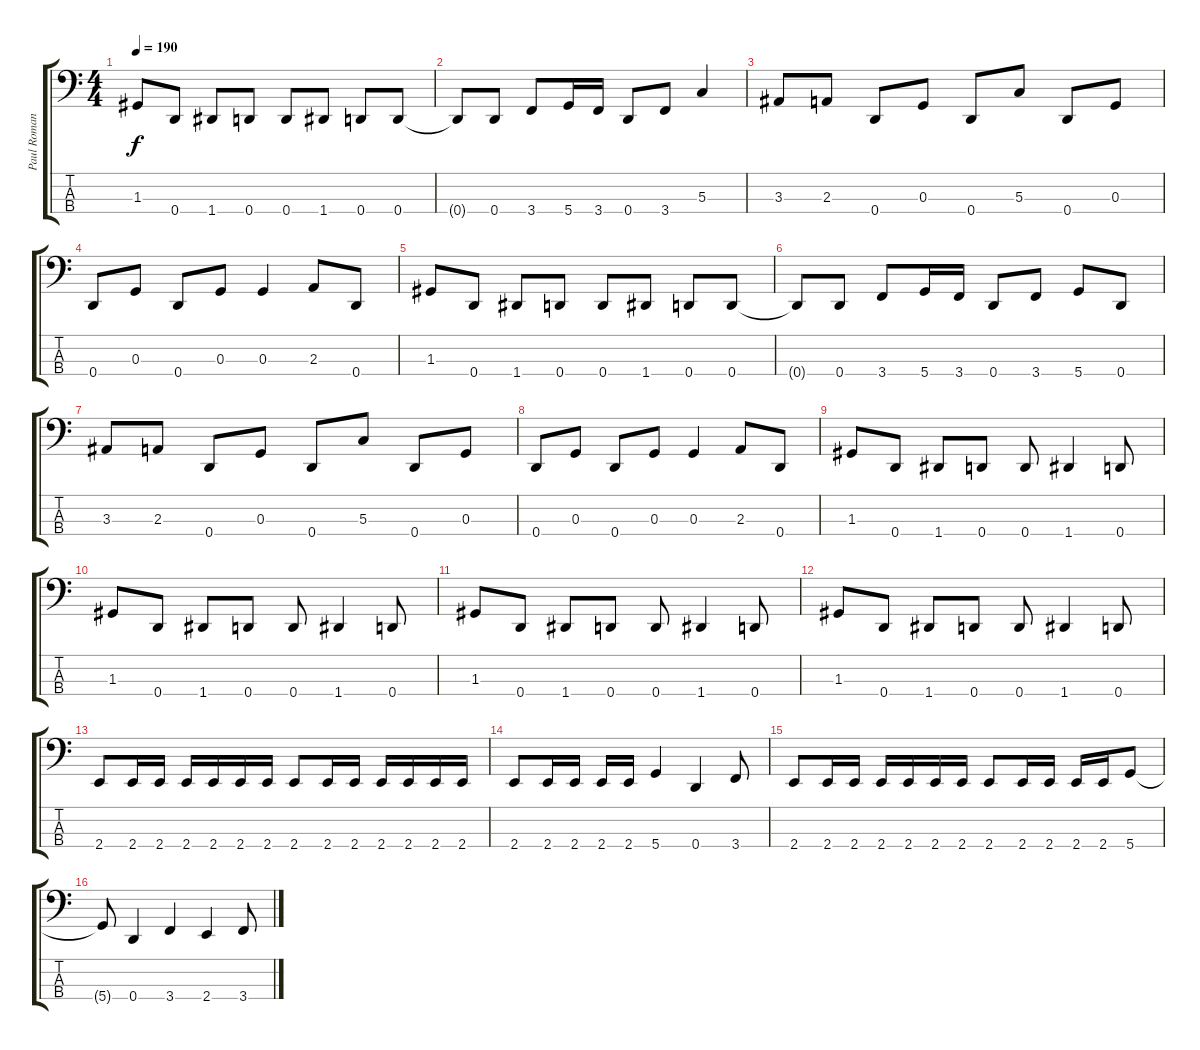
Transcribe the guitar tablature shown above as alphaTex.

\track ("Paul Romanko" "Paul Roman") {instrument electricbasspick}
\staff {score tabs}
\tuning (F2 C2 G1 D1) {hide}
\ts (4 4)
\tempo 190
\clef f4
\ks c
1.3.8{dy f} 0.4.8 1.4.8 0.4.8 0.4.8 1.4.8 0.4.8 0.4.8 |
0.4{t}.8 0.4.8 3.4.8 5.4.16 3.4.16 0.4.8 3.4.8 5.3.4 |
3.3.8 2.3.8 0.4.8 0.3.8 0.4.8 5.3.8 0.4.8 0.3.8 |
0.4.8 0.3.8 0.4.8 0.3.8 0.3.4 2.3.8 0.4.8 |
1.3.8 0.4.8 1.4.8 0.4.8 0.4.8 1.4.8 0.4.8 0.4.8 |
0.4{t}.8 0.4.8 3.4.8 5.4.16 3.4.16 0.4.8 3.4.8 5.4.8 0.4.8 |
3.3.8 2.3.8 0.4.8 0.3.8 0.4.8 5.3.8 0.4.8 0.3.8 |
0.4.8 0.3.8 0.4.8 0.3.8 0.3.4 2.3.8 0.4.8 |
1.3.8 0.4.8 1.4.8 0.4.8 0.4.8 1.4.4 0.4.8 |
1.3.8 0.4.8 1.4.8 0.4.8 0.4.8 1.4.4 0.4.8 |
1.3.8 0.4.8 1.4.8 0.4.8 0.4.8 1.4.4 0.4.8 |
1.3.8 0.4.8 1.4.8 0.4.8 0.4.8 1.4.4 0.4.8 |
2.4.8 2.4.16 2.4.16 2.4.16 2.4.16 2.4.16 2.4.16 2.4.8 2.4.16 2.4.16 2.4.16 2.4.16 2.4.16 2.4.16 |
2.4.8 2.4.16 2.4.16 2.4.16 2.4.16 5.4.4 0.4.4 3.4.8 |
2.4.8 2.4.16 2.4.16 2.4.16 2.4.16 2.4.16 2.4.16 2.4.8 2.4.16 2.4.16 2.4.16 2.4.16 5.4.8 |
5.4{t}.8 0.4.4 3.4.4 2.4.4 3.4.8
